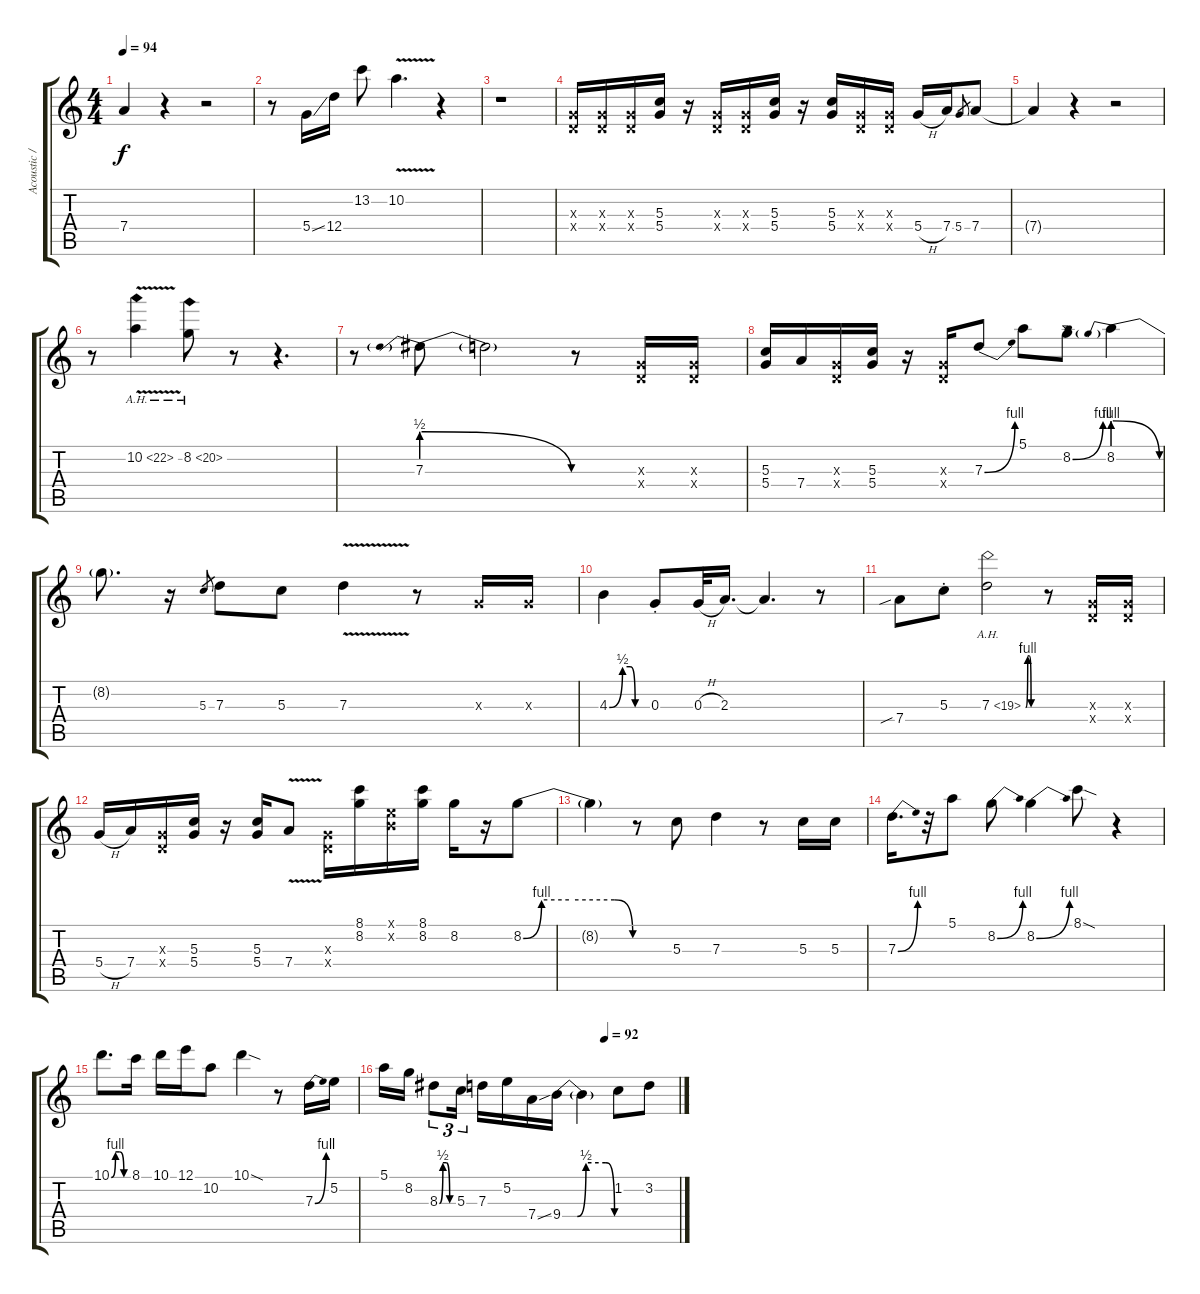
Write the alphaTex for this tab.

\track ("Acoustic / Lead" "Acoustic /") {instrument overdrivenguitar}
\staff {score tabs}
\tuning (E4 B3 G3 D3 A2 E2) {hide}
\ts (4 4)
\tempo 94
\clef g2
\ks c
7.4{t}.4{dy f} r.4 r.2 |
r.8 5.4{ss}.16 12.4.16 13.2.8 10.2{v}.4{d} r.4 |
r.1 |
(0.3{x} 0.4{x}).16 (0.3{x} 0.4{x}).16 (0.3{x} 0.4{x}).16 (5.3 5.4).16 r.16 (0.3{x} 0.4{x}).16 (0.3{x} 0.4{x}).16 (5.3 5.4).16 r.16 (5.3 5.4).16 (0.3{x} 0.4{x}).16 (0.3{x} 0.4{x}).16 5.4{h}.16 7.4.16 5.4.8{gr} 7.4.8 |
7.4{t}.4 r.4 r.2 |
r.8 10.2{ah 12 v}.4 8.2{ah 12}.8 r.8 r.4{d} |
r.8 7.3{be (prebendrelease 0 2 60 0)}.8 7.3{t}.2 r.8 (0.3{x} 0.4{x}).16 (0.3{x} 0.4{x}).16 |
(5.3 5.4).16 7.4.16 (0.3{x} 0.4{x}).16 (5.3 5.4).16 r.16 (0.3{x} 0.4{x}).16 7.3{be (bend 0 0 60 4)}.8 5.1.8 8.2{be (bend 0 0 60 4)}.8 8.2{be (prebendrelease 0 4 60 0)}.4 |
8.2{t}.8{d} r.16 5.3.8{gr} 7.3.8 5.3.8 7.3{v}.4 r.8 0.3{x}.16 0.3{x}.16 |
4.3{be (custom 0 0 21 2 33 2 41 0 60 0)}.4 0.3{st}.8 0.3{h}.32 2.3.16{d} 2.3{t}.4{d} r.8 |
7.4{sib}.8 5.3{st}.8 7.3{be (custom 0 0 8 4 15 4 22 0 26 0 60 0) ah 12}.2 r.8 (0.3{x} 0.4{x}).16 (0.3{x} 0.4{x}).16 |
5.4{h}.16 7.4.16 (0.3{x} 0.4{x}).16 (5.3 5.4).16 r.16 (5.3 5.4).16 7.4{v}.8 (0.3{x} 0.4{x}).16 (8.1 8.2).16 (0.1{x} 0.2{x}).16 (8.1 8.2).16 8.2.16 r.16 8.2{be (custom 0 0 10 4 25 4 50 4 60 0)}.8 |
8.2{t}.4 r.8 5.3.8 7.3.4 r.8 5.3.16 5.3.16 |
7.3{be (bend 0 0 60 4)}.16{d} r.32 5.1.8 8.2{be (bend 0 0 60 4)}.8 8.2{be (bend 0 0 60 4)}.4 8.1{sod}.8 r.4 |
10.1{be (custom 0 0 15 4 30 4 45 0 60 0)}.8{d} 8.1.16 10.1.16 12.1.16 10.2.8 10.1{sod}.4 r.8 7.3{be (bend 0 0 60 4)}.16 5.2.16 |
\tempo (92 0.75)
5.1.16 8.2.16 8.3{be (custom 0 0 15 2 30 2 45 0 60 0)}.8{tu (3 2)} 5.3.16{tu (3 2)} 7.3.16 5.2.16 7.4{ss}.16 9.4{be (custom 0 0 17 0 27 2 50 2 60 0)}.16 9.4{t}.4 1.2.8{volume 14 balance 12 instrument acousticguitarsteel} 3.2.8
